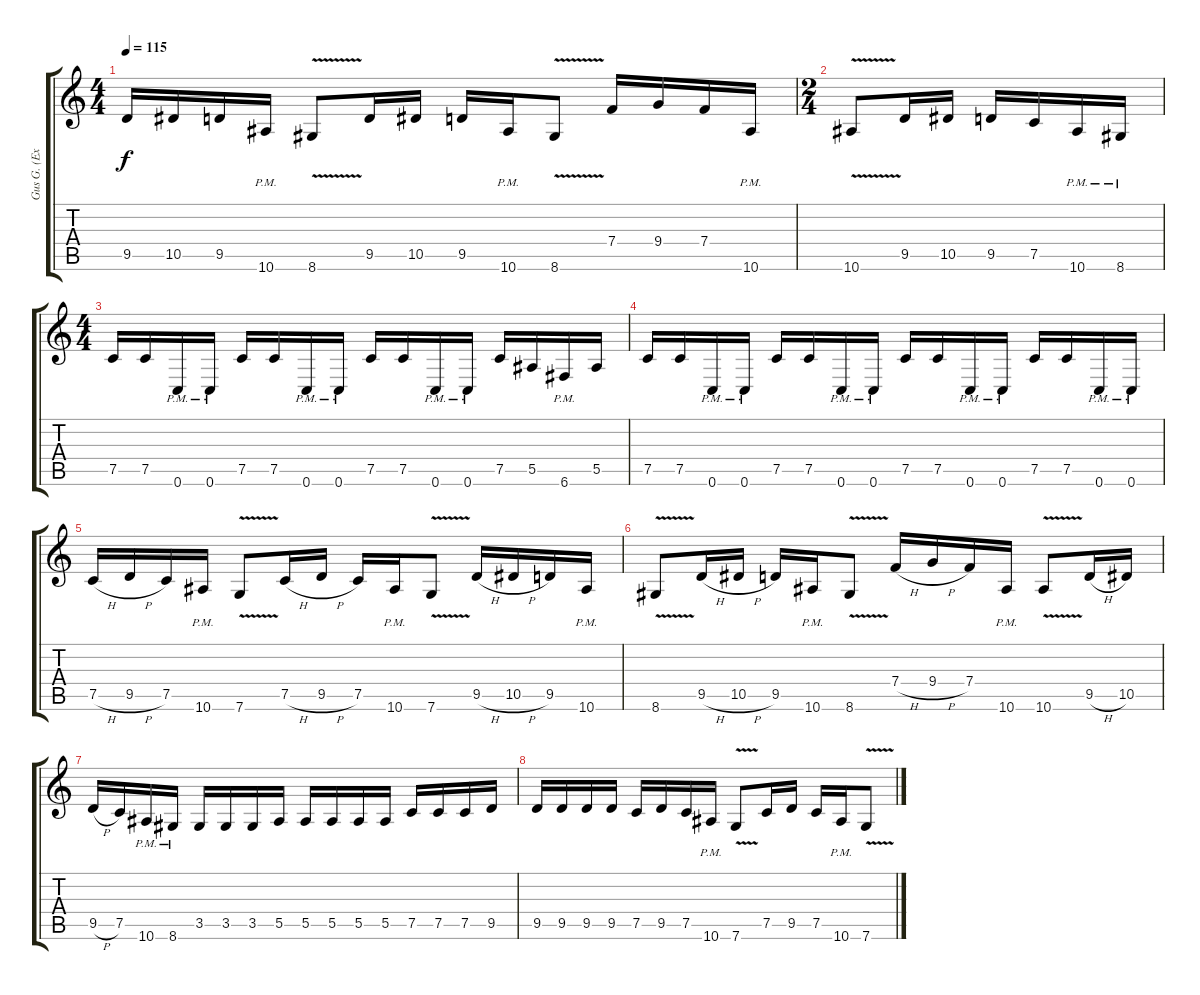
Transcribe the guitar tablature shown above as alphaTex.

\track ("Gus G. (Ex-Guitar/Now Dream Evil)" "Gus G. (Ex") {instrument distortionguitar}
\staff {score tabs}
\tuning (C4 G3 Eb3 Bb2 F2 C2) {hide}
\ts (4 4)
\tempo 115
\clef g2
\ks c
9.5.16{dy f} 10.5.16 9.5.16 10.6{pm}.16 8.6{v}.8 9.5.16 10.5.16 9.5.16 10.6{pm}.16 8.6{v}.8 7.4.16 9.4.16 7.4.16 10.6{pm}.16 |
\ts (2 4)
10.6{v}.8 9.5.16 10.5.16 9.5.16 7.5.16 10.6{pm}.16 8.6{pm}.16 |
\ts (4 4)
7.5.16 7.5.16 0.6{pm}.16 0.6{pm}.16 7.5.16 7.5.16 0.6{pm}.16 0.6{pm}.16 7.5.16 7.5.16 0.6{pm}.16 0.6{pm}.16 7.5.16 5.5.16 6.6{pm}.16 5.5.16 |
7.5.16 7.5.16 0.6{pm}.16 0.6{pm}.16 7.5.16 7.5.16 0.6{pm}.16 0.6{pm}.16 7.5.16 7.5.16 0.6{pm}.16 0.6{pm}.16 7.5.16 7.5.16 0.6{pm}.16 0.6{pm}.16 |
7.5{h}.16 9.5{h}.16 7.5.16 10.6{pm}.16 7.6{v}.8 7.5{h}.16 9.5{h}.16 7.5.16 10.6{pm}.16 7.6{v}.8 9.5{h}.16 10.5{h}.16 9.5.16 10.6{pm}.16 |
8.6{v}.8 9.5{h}.16 10.5{h}.16 9.5.16 10.6{pm}.16 8.6{v}.8 7.4{h}.16 9.4{h}.16 7.4.16 10.6{pm}.16 10.6{v}.8 9.5{h}.16 10.5.16 |
9.5{h}.16 7.5.16 10.6{pm}.16 8.6{pm}.16 3.5.16 3.5.16 3.5.16 5.5.16 5.5.16 5.5.16 5.5.16 5.5.16 7.5.16 7.5.16 7.5.16 9.5.16 |
9.5.16 9.5.16 9.5.16 9.5.16 7.5.16 9.5.16 7.5.16 10.6{pm}.16 7.6{v}.8 7.5.16 9.5.16 7.5.16 10.6{pm}.16 7.6{v}.8
